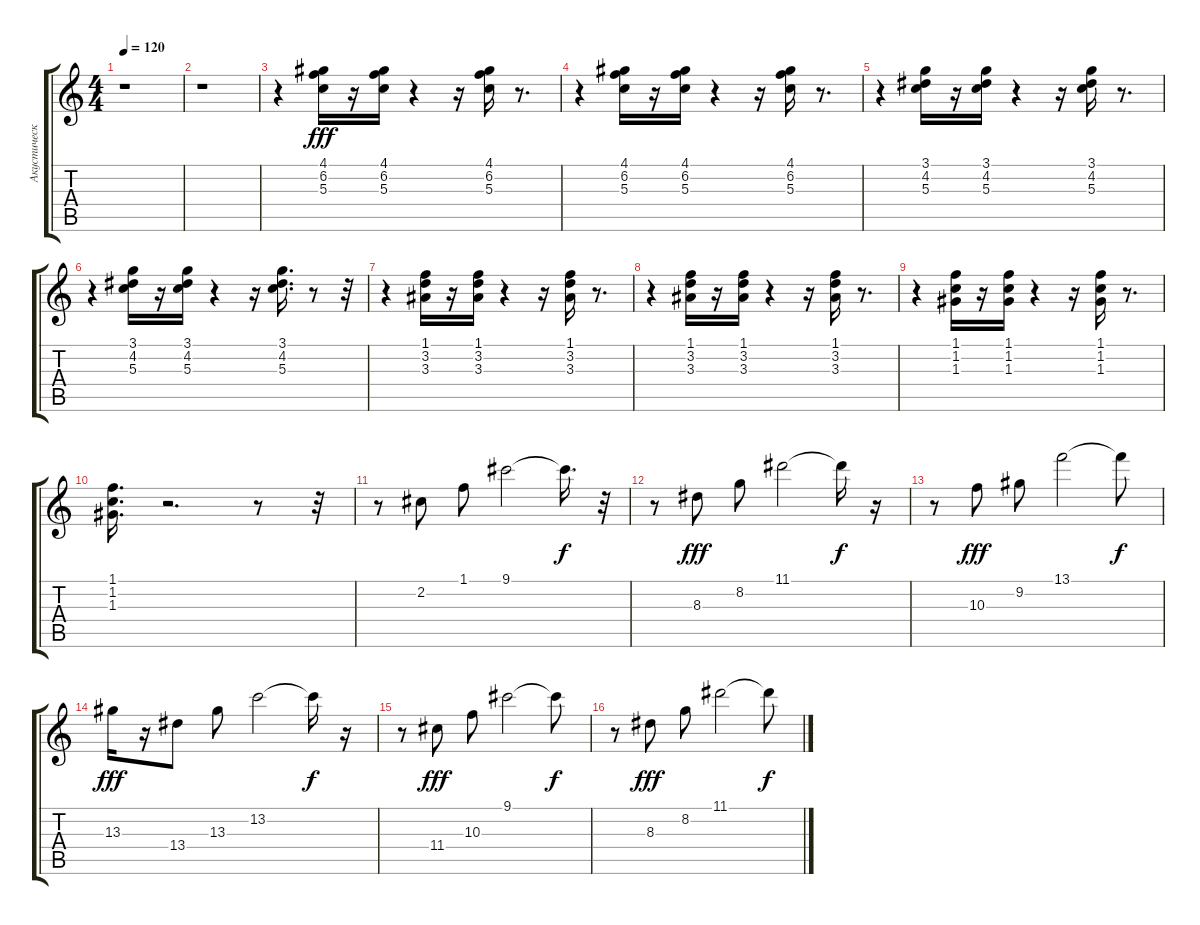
\track ("Акустическая Гитара (ст" "Акустическ") {instrument acousticguitarsteel}
\staff {score tabs}
\tuning (E4 B3 G3 D3 A2 E2) {hide}
\ts (4 4)
\tempo 120
\clef g2
\ks c
r.1{dy fff} |
r.1 |
r.4 (4.1 6.2 5.3).16 r.16 (4.1 6.2 5.3).16 r.4 r.16 (4.1 6.2 5.3).16 r.8{d} |
r.4 (4.1 6.2 5.3).16 r.16 (4.1 6.2 5.3).16 r.4 r.16 (4.1 6.2 5.3).16 r.8{d} |
r.4 (3.1 4.2 5.3).16 r.16 (3.1 4.2 5.3).16 r.4 r.16 (3.1 4.2 5.3).16 r.8{d} |
r.4 (3.1 4.2 5.3).16 r.16 (3.1 4.2 5.3).16 r.4 r.16 (3.1 4.2 5.3).16{d} r.8 r.32 |
r.4 (1.1 3.2 3.3).16 r.16 (1.1 3.2 3.3).16 r.4 r.16 (1.1 3.2 3.3).16 r.8{d} |
r.4 (1.1 3.2 3.3).16 r.16 (1.1 3.2 3.3).16 r.4 r.16 (1.1 3.2 3.3).16 r.8{d} |
r.4 (1.1 1.2 1.3).16 r.16 (1.1 1.2 1.3).16 r.4 r.16 (1.1 1.2 1.3).16 r.8{d} |
(1.1 1.2 1.3).16{d} r.2{d} r.8 r.32 |
r.8 2.2.8 1.1.8 9.1.2 9.1{t}.16{d dy f} r.32 |
r.8 8.3.8{dy fff} 8.2.8 11.1.2 11.1{t}.16{dy f} r.16 |
r.8 10.3.8{dy fff} 9.2.8 13.1.2 13.1{t}.8{dy f} |
13.3.16{dy fff} r.16 13.4.8 13.3.8 13.2.2 13.2{t}.16{dy f} r.16 |
r.8 11.4.8{dy fff} 10.3.8 9.1.2 9.1{t}.8{dy f} |
r.8 8.3.8{dy fff} 8.2.8 11.1.2 11.1{t}.8{dy f}
